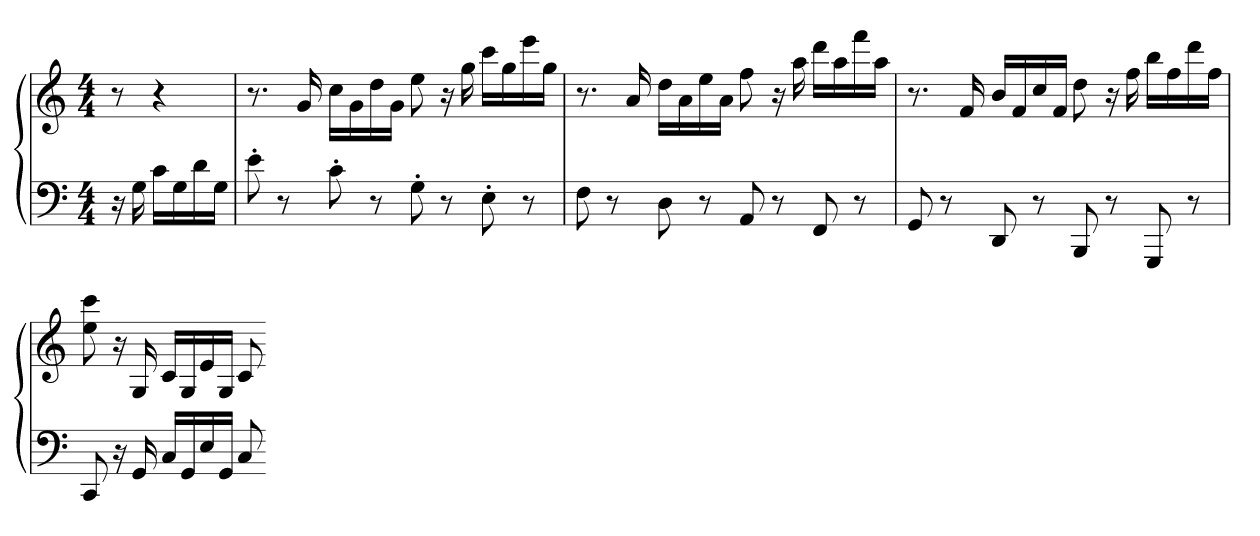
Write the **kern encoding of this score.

**kern	**kern
*part1	*part1
*staff2	*staff1
*clefF4	*clefG2
*k[]	*k[]
*C:	*C:
*M4/4	*M4/4
=	=
16r	8r
16G	.
16cLL	4r
16G	.
16d	.
16GJJ	.
=	=
8e'	8.r
8r	.
.	16g
8c'	16ccLL
.	16g
8r	16dd
.	16gJJ
8G'	8ee
8r	16r
.	16gg
8E'	16cccLL
.	16gg
8r	16eee
.	16ggJJ
=	=
8F	8.r
8r	.
.	16a
8D	16ddLL
.	16a
8r	16ee
.	16aJJ
8AA	8ff
8r	16r
.	16aa
8FF	16dddLL
.	16aa
8r	16fff
.	16aaJJ
=	=
8GG	8.r
8r	.
.	16f
8DD	16bLL
.	16f
8r	16cc
.	16fJJ
8BBB	8dd
8r	16r
.	16ff
8GGG	16bbLL
.	16ff
8r	16ddd
.	16ffJJ
=	=
8CC	8ee 8ccc
16r	16r
16GG	16G
16CLL	16cLL
16GG	16G
16E	16e
16GGJJ	16GJJ
8C	8c
=-	=-
*-	*-
